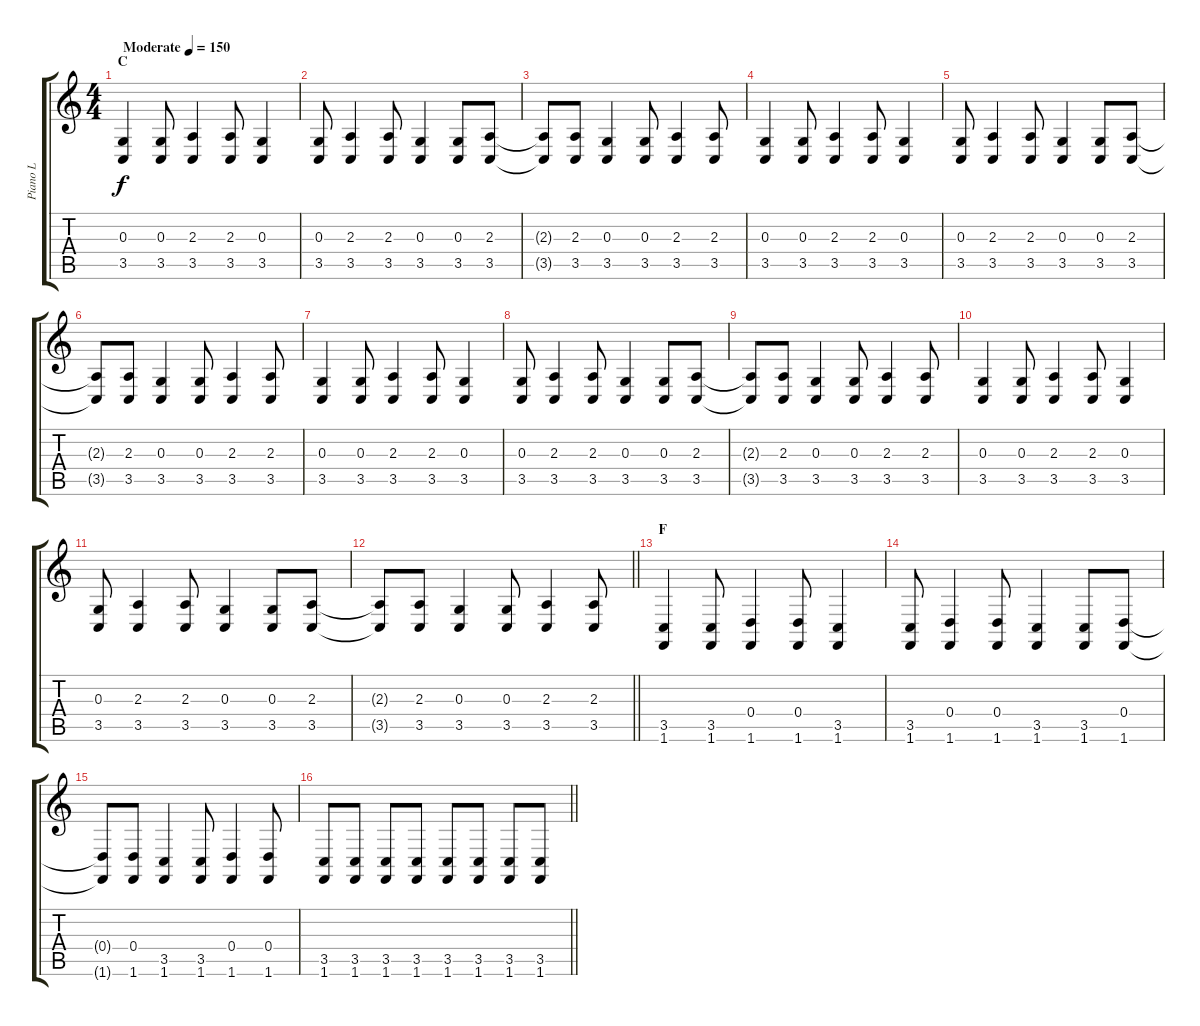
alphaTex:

\track ("Piano L" "Piano L") {instrument brightacousticpiano}
\staff {score tabs}
\tuning (E4 B3 G3 D3 A2 E2) {hide}
\ts (4 4)
\section ("" "C")
\tempo (150 "Moderate")
\clef g2
\ks c
(0.3 3.5).4{dy f instrument brightacousticpiano} (0.3 3.5).8 (2.3 3.5).4 (2.3 3.5).8 (0.3 3.5).4 |
(0.3 3.5).8 (2.3 3.5).4 (2.3 3.5).8 (0.3 3.5).4 (0.3 3.5).8 (2.3 3.5).8 |
(2.3{t} 3.5{t}).8 (2.3 3.5).8 (0.3 3.5).4 (0.3 3.5).8 (2.3 3.5).4 (2.3 3.5).8 |
(0.3 3.5).4 (0.3 3.5).8 (2.3 3.5).4 (2.3 3.5).8 (0.3 3.5).4 |
(0.3 3.5).8 (2.3 3.5).4 (2.3 3.5).8 (0.3 3.5).4 (0.3 3.5).8 (2.3 3.5).8 |
(2.3{t} 3.5{t}).8 (2.3 3.5).8 (0.3 3.5).4 (0.3 3.5).8 (2.3 3.5).4 (2.3 3.5).8 |
(0.3 3.5).4 (0.3 3.5).8 (2.3 3.5).4 (2.3 3.5).8 (0.3 3.5).4 |
(0.3 3.5).8 (2.3 3.5).4 (2.3 3.5).8 (0.3 3.5).4 (0.3 3.5).8 (2.3 3.5).8 |
(2.3{t} 3.5{t}).8 (2.3 3.5).8 (0.3 3.5).4 (0.3 3.5).8 (2.3 3.5).4 (2.3 3.5).8 |
(0.3 3.5).4 (0.3 3.5).8 (2.3 3.5).4 (2.3 3.5).8 (0.3 3.5).4 |
(0.3 3.5).8 (2.3 3.5).4 (2.3 3.5).8 (0.3 3.5).4 (0.3 3.5).8 (2.3 3.5).8 |
\barLineRight lightlight
(2.3{t} 3.5{t}).8 (2.3 3.5).8 (0.3 3.5).4 (0.3 3.5).8 (2.3 3.5).4 (2.3 3.5).8 |
\section ("" "F")
(3.5 1.6).4 (3.5 1.6).8 (0.4 1.6).4 (0.4 1.6).8 (3.5 1.6).4 |
(3.5 1.6).8 (0.4 1.6).4 (0.4 1.6).8 (3.5 1.6).4 (3.5 1.6).8 (0.4 1.6).8 |
(0.4{t} 1.6{t}).8 (0.4 1.6).8 (3.5 1.6).4 (3.5 1.6).8 (0.4 1.6).4 (0.4 1.6).8 |
\barLineRight lightlight
(3.5 1.6).8 (3.5 1.6).8 (3.5 1.6).8 (3.5 1.6).8 (3.5 1.6).8 (3.5 1.6).8 (3.5 1.6).8 (3.5 1.6).8
